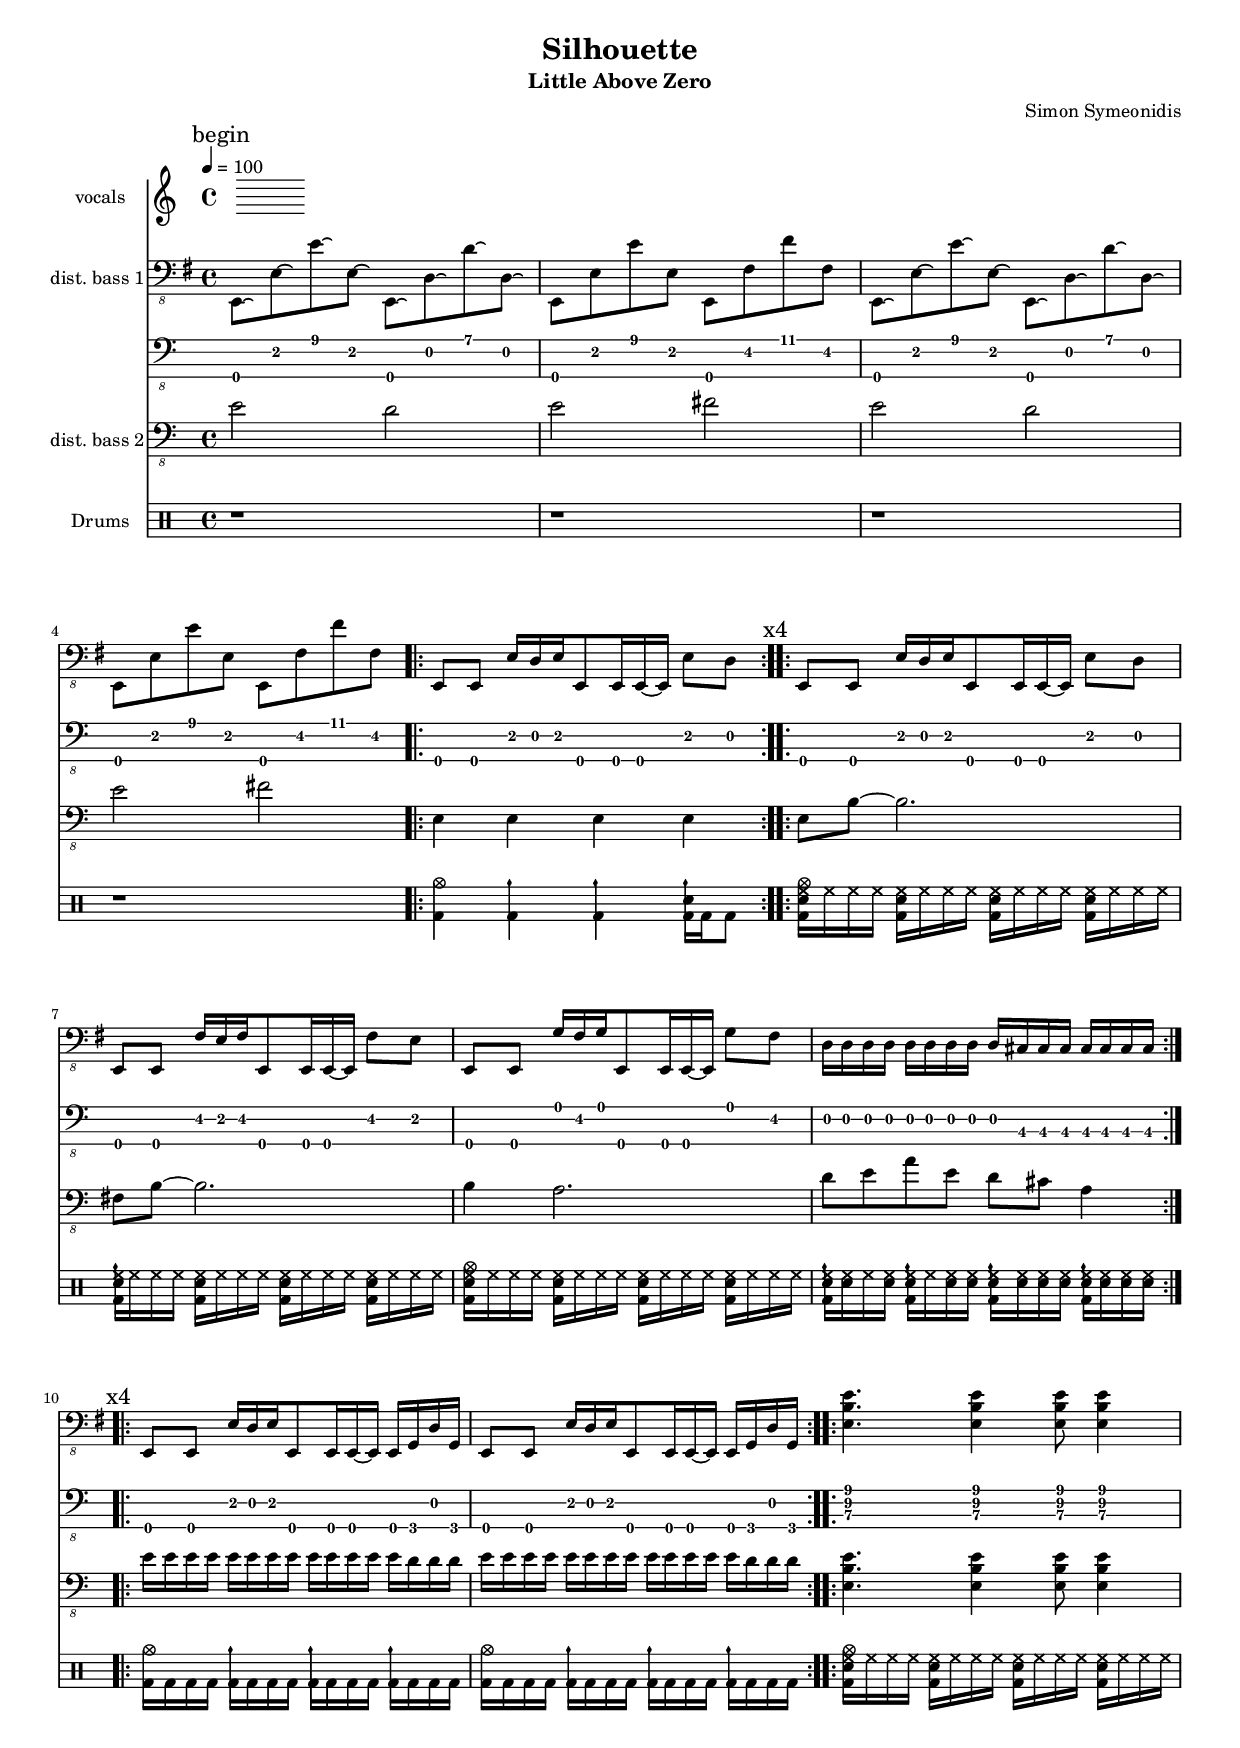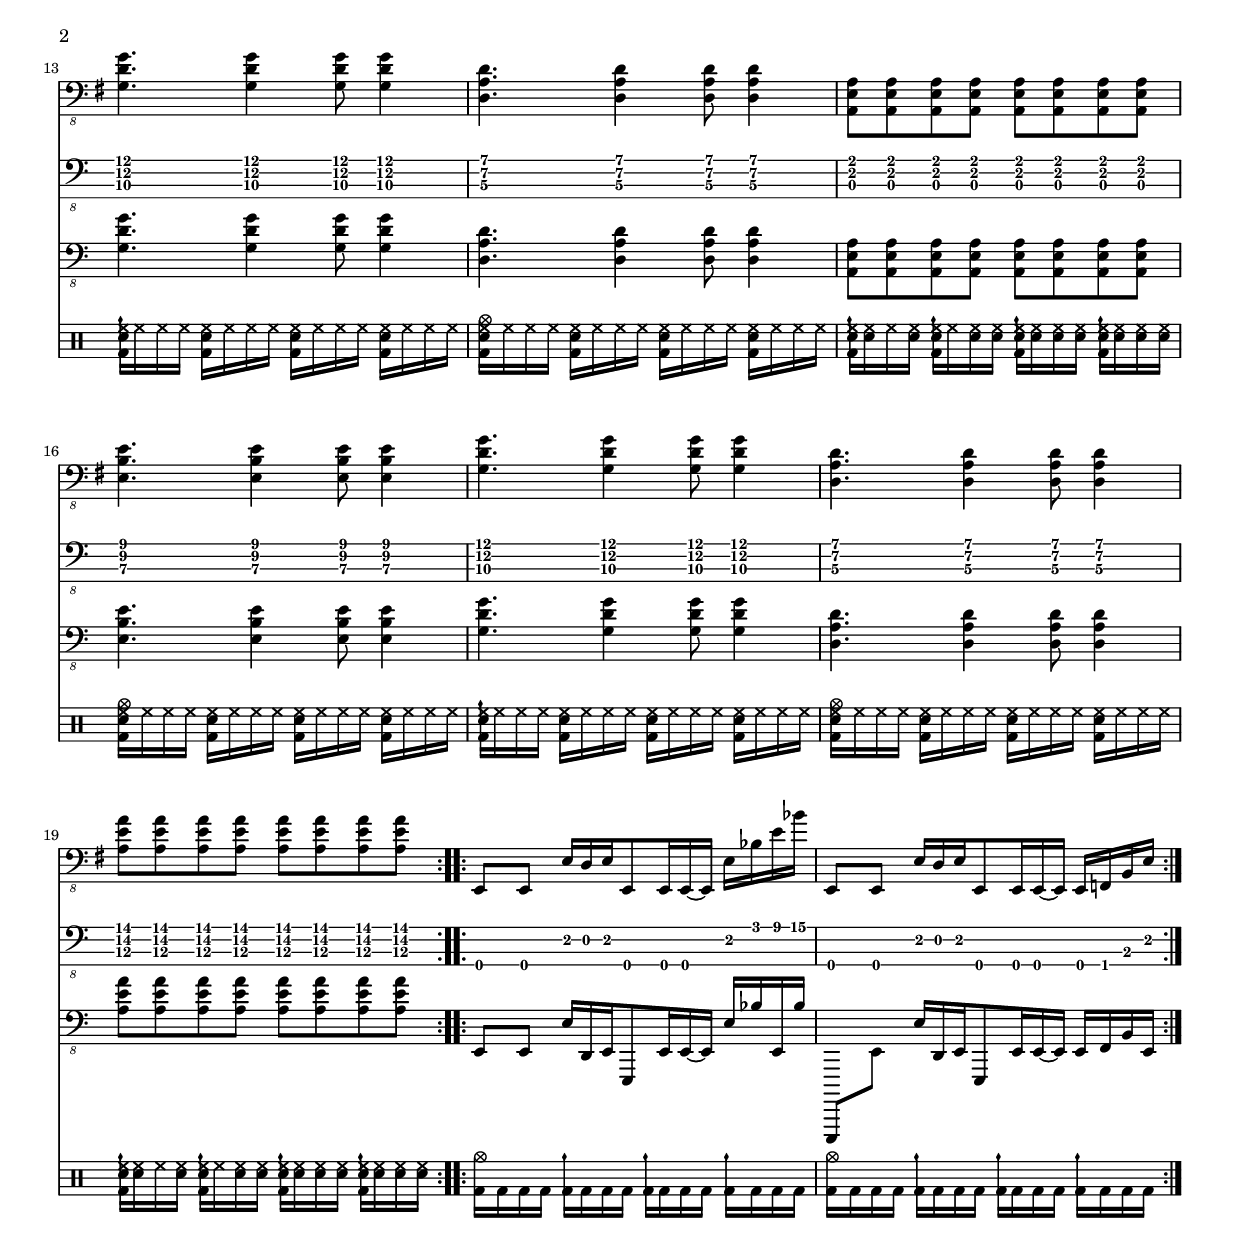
\include "articulate.ly"
\version "2.18.2"
#(set-global-staff-size 16)

\header {
  title = "Silhouette"
  subtitle = "Little Above Zero"
  composer = "Simon Symeonidis"
}

lv =  \laissezVibrer

bass_begin = \repeat unfold 2 {
  e8\lv e'\lv e'\lv
  e,\lv e,\lv d'\lv
  d'\lv d,\lv |
  e,8 e' e' e, e, fis' fis' fis, |
}

bass_intro = \repeat volta 4 {
  e,8 e e'16 d e e,8 e16 e~ e e'8 d |
  \mark \markup {"x4"}
}

bass_verse_common = \repeat volta 4 {
  e,8 e e'16 d e e,8 e16 e~ e e'8 d |
  e,8 e fis'16 e fis e,8 e16 e~ e fis'8 e |
  e,8 e g'16 fis g e,8 e16 e~ e g'8 fis |
  d16 d d d d d d d  d cis cis cis cis cis cis cis | \mark \markup {"x4"}
}

bass_verse_melody = \repeat volta 2 {
  e,8 e e'16 d e e,8 e16 e~ e e16 g d' g, |
  e8 e e'16 d e e,8 e16 e~ e e16 g d' g, |
}

bass_chorus = \repeat volta 2 {
  \chordmode {
    \powerChords
    e,,4.:1.5.8
    e,,4:1.5.8
    e,,8:1.5.8
    e,,4:1.5.8 |

    g,,4.:1.5.8
    g,,4:1.5.8
    g,,8:1.5.8
    g,,4:1.5.8 |

    d,,4.:1.5.8
    d,,4:1.5.8
    d,,8:1.5.8
    d,,4:1.5.8 |

    a,,,8:1.5.8
    a,,,8:1.5.8
    a,,,8:1.5.8
    a,,,8:1.5.8
    a,,,8:1.5.8
    a,,,8:1.5.8
    a,,,8:1.5.8
    a,,,8:1.5.8 |

    e,,4.:1.5.8
    e,,4:1.5.8
    e,,8:1.5.8
    e,,4:1.5.8 |

    g,,4.:1.5.8
    g,,4:1.5.8
    g,,8:1.5.8
    g,,4:1.5.8 |

    d,,4.:1.5.8
    d,,4:1.5.8
    d,,8:1.5.8
    d,,4:1.5.8 |

    a,,8:1.5.8
    a,,8:1.5.8
    a,,8:1.5.8
    a,,8:1.5.8
    a,,8:1.5.8
    a,,8:1.5.8
    a,,8:1.5.8
    a,,8:1.5.8 |
  }
}

bass_interlude = \repeat volta 4 {
  e8 e e'16 d e e,8 e16 e~ e e' bes' e bes' |
  e,,,8 e e'16 d e e,8 e16 e~ e e f b e |
}

bass_preverse = \repeat volta 4 {
}

bass_two_verse = \repeat volta 4 {
  e8 b'8~ b2. |
  fis8 b8~ b2. |
  b4 a2. |
  d8 e a e d cis a4 |
}

bass_two_verse_melody = \repeat volta 2 {
  e'16 e e e e e e e e e e e e d d d |
  e e e e e e e e e e e e e d d d |
}

vocals_verse = \repeat volta 2 {
}

vocals_chorus = \repeat volta 4 {
}

vocals_intermission = \repeat volta 4 {
}

vocals_preverse = \repeat volta 4 { \repeat unfold 4 { r1 | } }

music = {
  <<
 \new Staff \with {
    instrumentName = #"vocals"
    midiInstrument = #"choir aahs"
  }{
    \clef treble
    \time 4/4
    \tempo 4 = 100

    %% \relative c'' {
    %%   \mark \default
    %%   r1 |

    %%   \vocals_verse
    %%   \vocals_verse
    %%   \vocals_chorus
    %%   \vocals_intermission
    %%   \vocals_preverse
    %%   \vocals_verse
    %% }

  } \addlyrics {
   %%   %% verse
   %% <<
   %%   { a a a a a a a a a a a a a a }
   %%   \new Lyrics { b b b b b b b b b b b b b b }
   %% >>

   %% <<
   %%   { a a a a a a a a a a a a a a }
   %%   \new Lyrics { b b b b b b b b b b b b b b }
   %% >>
  }

  << %% bass tab staff
  \new Staff \with {
    instrumentName = #"dist. bass 1"
    midiInstrument = #"distorted guitar"
  }{
    \clef "bass_8"
    \time 4/4
    \key e \minor

    \relative c,,{
      \mark "begin"

      %% e8\lv e'\lv e'\lv
      %% e,\lv e,\lv d'\lv
      %% d'\lv d,\lv |
      %% e,8 e' e' e, e, fis' fis' fis,|

      \bass_begin
      \bass_intro
      \bass_verse_common
      \bass_verse_melody
      \bass_chorus
      \bass_interlude

      %% \mark "Verse"
      %% \bass_verse_common

      %% \mark "Verse I"
      %% \bass_verse_melody

      %% \mark "Chorus I"
      %% \bass_chorus

      %% \mark "Intermission I"
      %% \bass_intermission

      %% \mark "Preverse"
      %% \bass_preverse

      %% \mark "Verse II"
      %% \relative c, {
      %%   \bass_verse_common
      %% }
      %% \bass_verse_common
    }
  }
  \new TabStaff \with {
    stringTunings = #bass-tuning
    midiInstrument = "none"
    midiMinimumVolume = #0.0
    midiMaximumVolume = #0.0
  }{
    \clef "bass_8"
    \relative c,, {

      \bass_begin
      \bass_intro
      \bass_verse_common
      \bass_verse_melody
      \bass_chorus
      \bass_interlude
    }
  }
  >> %% end bass tab staff

  \new Staff \with {
    instrumentName = #"dist. bass 2"
    midiInstrument = #"distorted guitar"
  }{
    \clef "bass_8"
    \time 4/4

    \relative c,, {
      %% begin
      e''2 d |
      e fis |
      e2 d |
      e fis |

      %% intro
      \repeat volta 4 { e,4 e e e }

      \bass_two_verse
      \bass_two_verse_melody
      \bass_chorus
      \transpose c c,, { \bass_interlude }
    }
  }


  \new DrumStaff \with {
    instrumentName = #"Drums"
  }
  {
    \drummode {
      \time 4/4

      %% begin
      r1 | r1 | r1 | r1 |

      %% intro
      \repeat volta 4 {
        <crashcymbal bd>4 <bd cymch> <bd cymch> <cymch sn bd>16 bd bd8 |
      }

      %% verse
      \repeat volta 4 {
        <crashcymbal sn bd hh>16 hh hh hh \repeat unfold 3 { <bd hh sn> hh hh hh } |
        <cymch bd sn hh>16 hh hh hh \repeat unfold 3 { <bd hh sn> hh hh hh }  |
        <crashcymbal sn bd hh>16 hh hh hh \repeat unfold 3 { <bd hh sn> hh hh hh } |

        <cymch bd sn hh>16 <sn hh> hh <sn hh>
        <cymch bd sn hh> hh <sn hh> <sn hh>
        <cymch bd sn hh> <sn hh> <sn hh> <sn hh>
        <cymch bd sn hh> <sn hh> <sn hh> <sn hh> |
      }


      \repeat volta 2 {
        <crashcymbal bd>16 bd bd bd \repeat unfold 3 { <cymch bd> bd bd bd  } |
        <crashcymbal bd>16 bd bd bd \repeat unfold 3 { <cymch bd> bd bd bd  } |
      }

      \repeat volta 2 {
        %% TODO Be original here
        <crashcymbal sn bd hh>16 hh hh hh \repeat unfold 3 { <bd hh sn> hh hh hh } |
        <cymch bd sn hh>16 hh hh hh \repeat unfold 3 { <bd hh sn> hh hh hh }  |
        <crashcymbal sn bd hh>16 hh hh hh \repeat unfold 3 { <bd hh sn> hh hh hh } |
        <cymch bd sn hh>16 <sn hh> hh <sn hh>
        <cymch bd sn hh> hh <sn hh> <sn hh>
        <cymch bd sn hh> <sn hh> <sn hh> <sn hh>
        <cymch bd sn hh> <sn hh> <sn hh> <sn hh> |

        <crashcymbal sn bd hh>16 hh hh hh \repeat unfold 3 { <bd hh sn> hh hh hh } |
        <cymch bd sn hh>16 hh hh hh \repeat unfold 3 { <bd hh sn> hh hh hh }  |
        <crashcymbal sn bd hh>16 hh hh hh \repeat unfold 3 { <bd hh sn> hh hh hh } |
        <cymch bd sn hh>16 <sn hh> hh <sn hh>
        <cymch bd sn hh> hh <sn hh> <sn hh>
        <cymch bd sn hh> <sn hh> <sn hh> <sn hh>
        <cymch bd sn hh> <sn hh> <sn hh> <sn hh> |
      }

      %% INTERLUDE
      \repeat volta 2 {
        <crashcymbal bd>16 bd bd bd \repeat unfold 3 { <cymch bd> bd bd bd  } |
        <crashcymbal bd>16 bd bd bd \repeat unfold 3 { <cymch bd> bd bd bd  } |
      }
    }
  }

  >>
}

\score {
  \music
  \layout { }
}

\score {
  \unfoldRepeats { \music }
  \midi { }
}